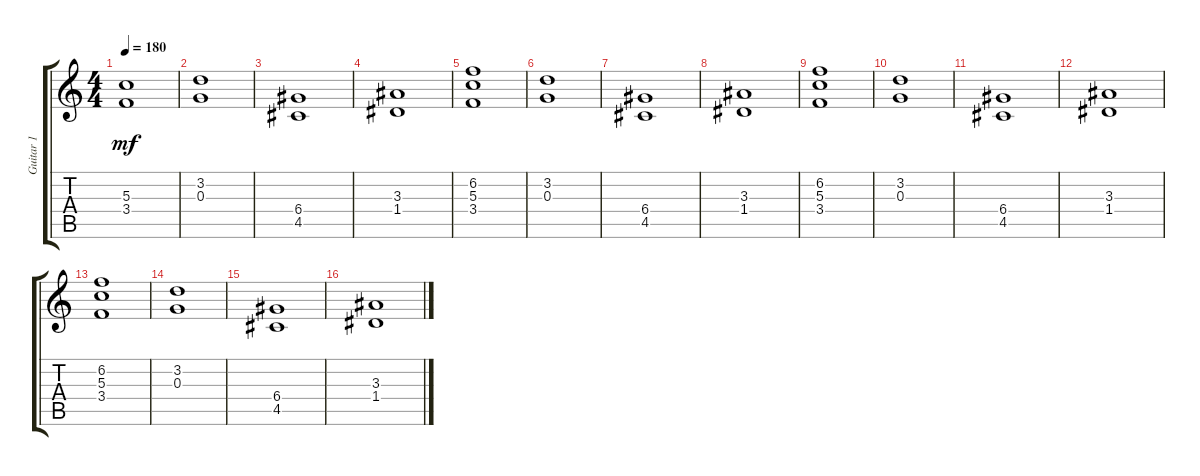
\track ("Guitar 1" "Guitar 1") {instrument distortionguitar}
\staff {score tabs}
\tuning (E4 B3 G3 D3 A2 E2) {hide}
\ts (4 4)
\tempo 180
\clef g2
\ks c
(5.3 3.4).1{dy mf} |
(3.2 0.3).1 |
(6.4 4.5).1 |
(3.3 1.4).1 |
(6.2 5.3 3.4).1 |
(3.2 0.3).1 |
(6.4 4.5).1 |
(3.3 1.4).1 |
(6.2 5.3 3.4).1 |
(3.2 0.3).1 |
(6.4 4.5).1 |
(3.3 1.4).1 |
(6.2 5.3 3.4).1 |
(3.2 0.3).1 |
(6.4 4.5).1 |
(3.3 1.4).1
